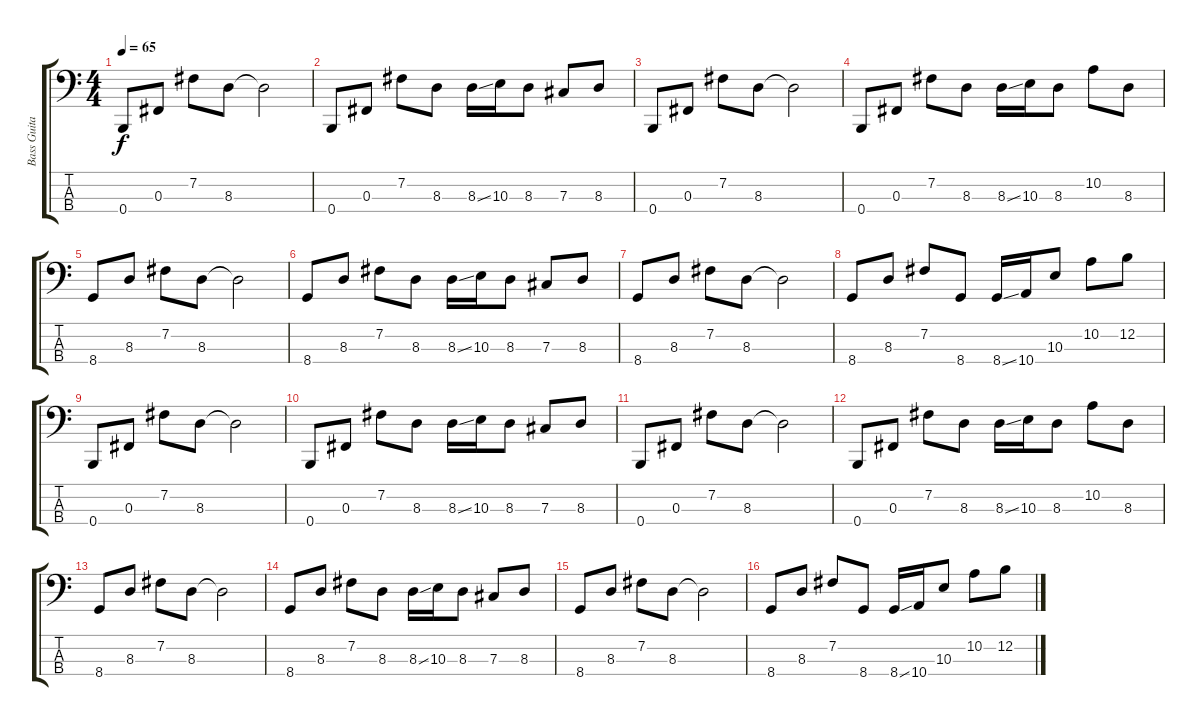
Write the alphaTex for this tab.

\track ("Bass Guitar" "Bass Guita") {instrument electricbassfinger}
\staff {score tabs}
\tuning (E2 B1 Gb1 B0) {hide}
\ts (4 4)
\tempo 65
\clef f4
\ks c
0.4.8{dy f} 0.3.8 7.2.8 8.3.8 8.3{t}.2 |
0.4.8 0.3.8 7.2.8 8.3.8 8.3{ss}.16 10.3.16 8.3.8 7.3.8 8.3.8 |
0.4.8 0.3.8 7.2.8 8.3.8 8.3{t}.2 |
0.4.8 0.3.8 7.2.8 8.3.8 8.3{ss}.16 10.3.16 8.3.8 10.2.8 8.3.8 |
8.4.8 8.3.8 7.2.8 8.3.8 8.3{t}.2 |
8.4.8 8.3.8 7.2.8 8.3.8 8.3{ss}.16 10.3.16 8.3.8 7.3.8 8.3.8 |
8.4.8 8.3.8 7.2.8 8.3.8 8.3{t}.2 |
8.4.8 8.3.8 7.2.8 8.4.8 8.4{ss}.16 10.4.16 10.3.8 10.2.8 12.2.8 |
0.4.8 0.3.8 7.2.8 8.3.8 8.3{t}.2 |
0.4.8 0.3.8 7.2.8 8.3.8 8.3{ss}.16 10.3.16 8.3.8 7.3.8 8.3.8 |
0.4.8 0.3.8 7.2.8 8.3.8 8.3{t}.2 |
0.4.8 0.3.8 7.2.8 8.3.8 8.3{ss}.16 10.3.16 8.3.8 10.2.8 8.3.8 |
8.4.8 8.3.8 7.2.8 8.3.8 8.3{t}.2 |
8.4.8 8.3.8 7.2.8 8.3.8 8.3{ss}.16 10.3.16 8.3.8 7.3.8 8.3.8 |
8.4.8 8.3.8 7.2.8 8.3.8 8.3{t}.2 |
8.4.8 8.3.8 7.2.8 8.4.8 8.4{ss}.16 10.4.16 10.3.8 10.2.8 12.2.8
